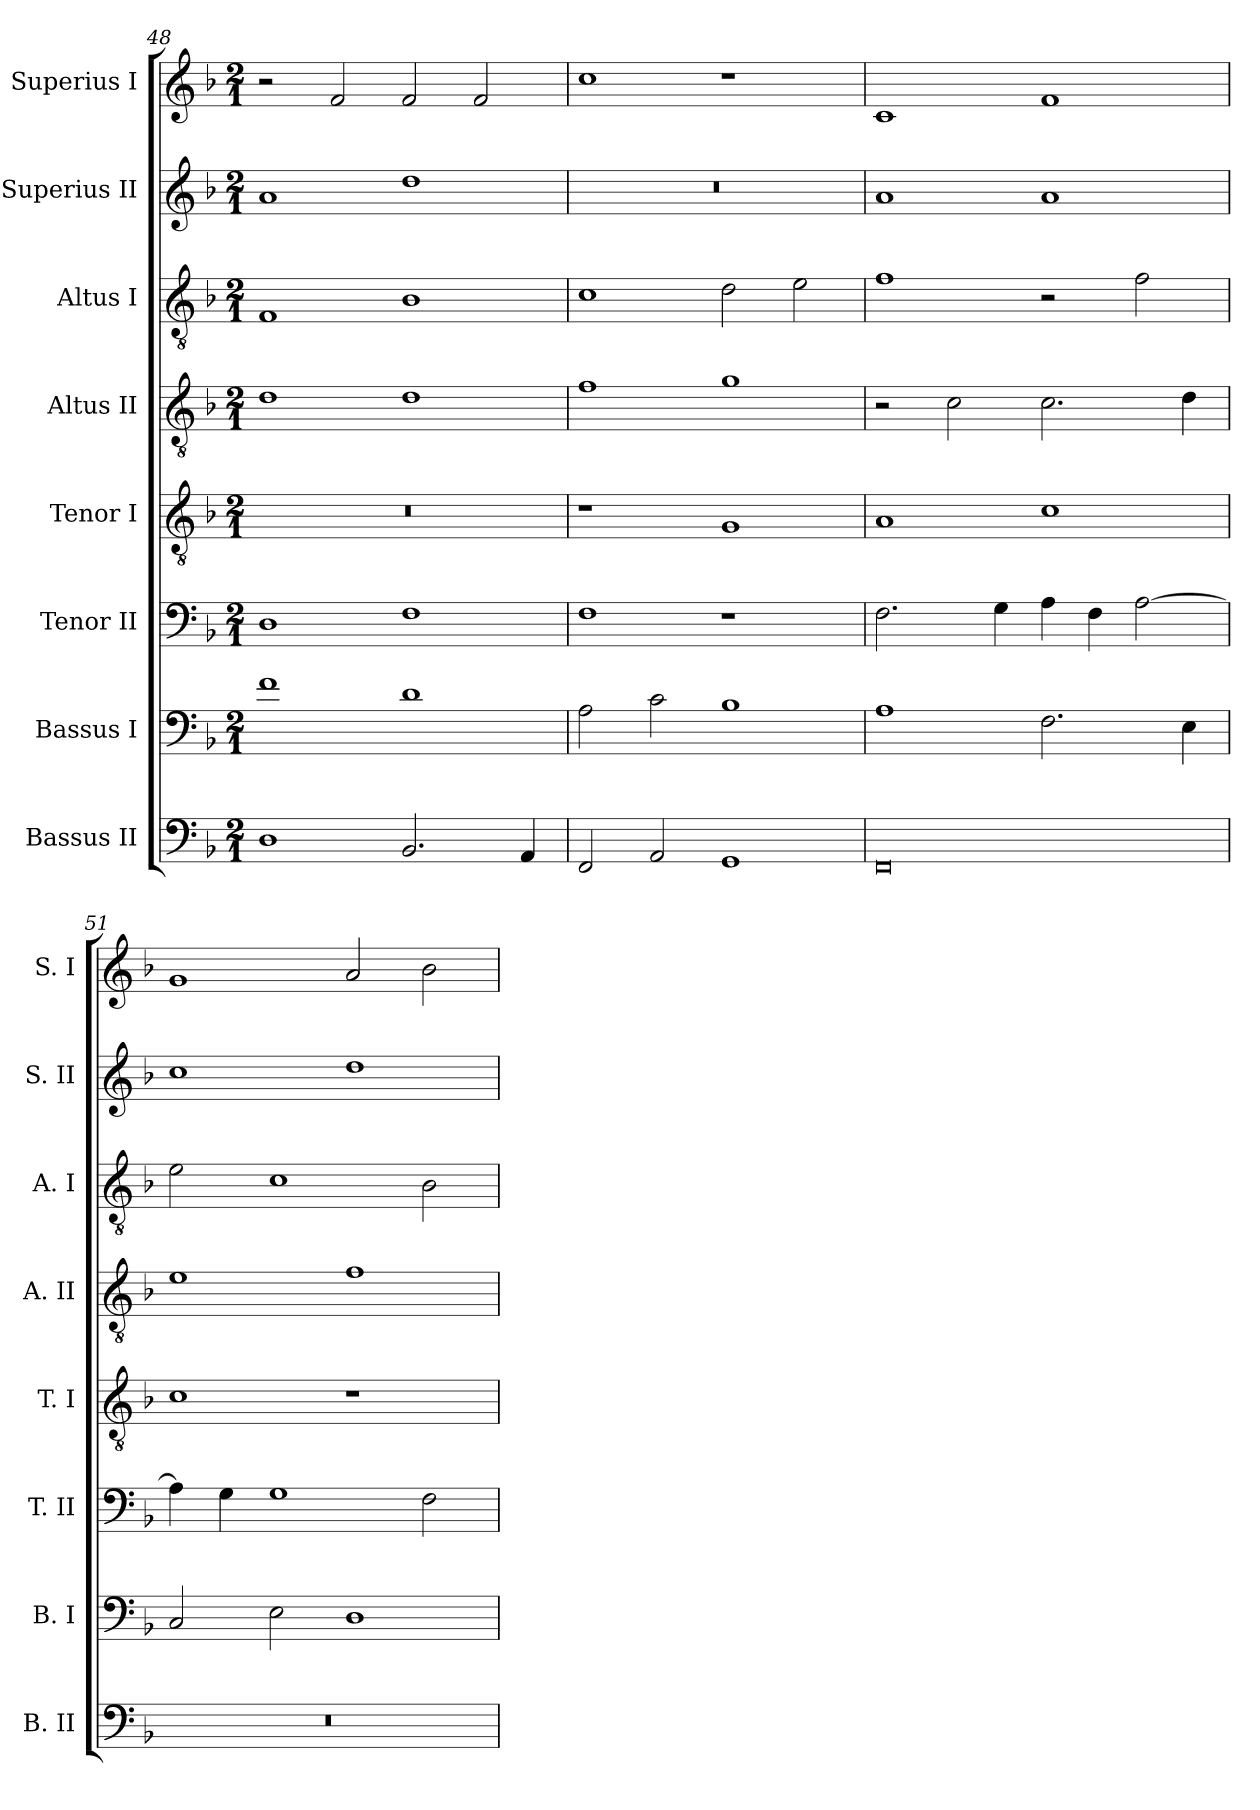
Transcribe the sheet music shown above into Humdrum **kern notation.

**kern	**kern	**kern	**kern	**kern	**kern	**kern	**kern
*part8	*part7	*part6	*part5	*part4	*part3	*part2	*part1
*staff8	*staff7	*staff6	*staff5	*staff4	*staff3	*staff2	*staff1
*I"Bassus II	*I"Bassus I	*I"Tenor II	*I"Tenor I	*I"Altus II	*I"Altus I	*I"Superius II	*I"Superius I
*I'B. II	*I'B. I	*I'T. II	*I'T. I	*I'A. II	*I'A. I	*I'S. II	*I'S. I
*clefF4	*clefF4	*clefF4	*clefGv2	*clefGv2	*clefGv2	*clefG2	*clefG2
*k[b-]	*k[b-]	*k[b-]	*k[b-]	*k[b-]	*k[b-]	*k[b-]	*k[b-]
*F:	*F:	*F:	*F:	*F:	*F:	*F:	*F:
*M2/1	*M2/1	*M2/1	*M2/1	*M2/1	*M2/1	*M2/1	*M2/1
=48	=48	=48	=48	=48	=48	=48	=48
1D	1f	1D	0r	1d	1F	1a	2r
.	.	.	.	.	.	.	2f
2.BB-	1d	1F	.	1d	1B-	1dd	2f
.	.	.	.	.	.	.	2f
4AA	.	.	.	.	.	.	.
=49	=49	=49	=49	=49	=49	=49	=49
2FF	2A	1F	1r	1f	1c	0r	1cc
2AA	2c	.	.	.	.	.	.
1GG	1B-	1r	1G	1g	2d	.	1r
.	.	.	.	.	2e	.	.
=50	=50	=50	=50	=50	=50	=50	=50
0FF	1A	2.F	1A	2r	1f	1a	1c
.	.	.	.	2c	.	.	.
.	.	4G	.	.	.	.	.
.	2.F	4A	1c	2.c	2r	1a	1f
.	.	4F	.	.	.	.	.
.	.	[2A	.	.	2f	.	.
.	4E	.	.	4d	.	.	.
=51	=51	=51	=51	=51	=51	=51	=51
0r	2C	4A]	1c	1e	2e	1cc	1g
.	.	4G	.	.	.	.	.
.	2E	1G	.	.	1c	.	.
.	1D	.	1r	1f	.	1dd	2a
.	.	2F	.	.	2B-	.	2b-
=	=	=	=	=	=	=	=
*-	*-	*-	*-	*-	*-	*-	*-
